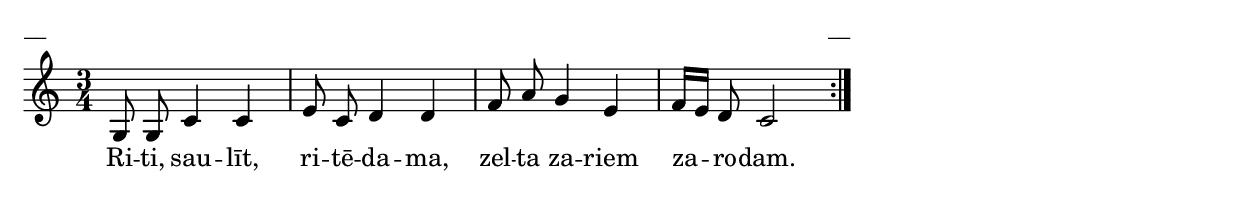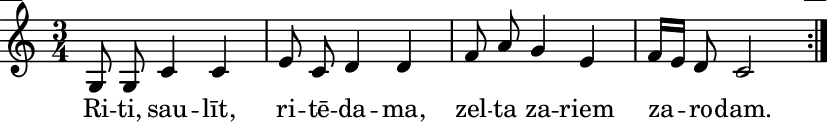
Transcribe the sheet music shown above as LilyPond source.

\version "2.13.18"
#(ly:set-option 'crop #t)

%\header {
%    title = "Riti saulīt ritēdama",AA lapas, Jāņi
%}
\paper {
line-width = 14\cm
left-margin = 0.4\cm
between-system-padding = 0.1\cm
between-system-space = 0.1\cm
}
\layout {
indent = #0
ragged-last = ##f
}

voiceA = \relative c' {
\clef "treble"
\key c \major
\time 3/4
\repeat volta 2 {
g8 g c4 c |
e8 c d4 d |
f8 a g4 e |
f16[ e] d8 c2 |
}
} 

lyricA = \lyricmode {
Ri -- ti, sau -- līt, ri -- tē -- da -- ma, zel -- ta za -- riem za -- ro -- dam. 
} 

fullScore = <<
\new Staff {
<<
\new Voice = "voiceA" { \oneVoice \autoBeamOff \voiceA }
\new Lyrics \lyricsto "voiceA" \lyricA
>>
}
>>

\score {
\fullScore
\header { piece = "__" opus = "__" }
}
\markup { \with-color #(x11-color 'white) \sans \smaller "__" }
\score {
\unfoldRepeats
\fullScore
\midi {
\context { \Staff \remove "Staff_performer" }
\context { \Voice \consists "Staff_performer" }
}
}


